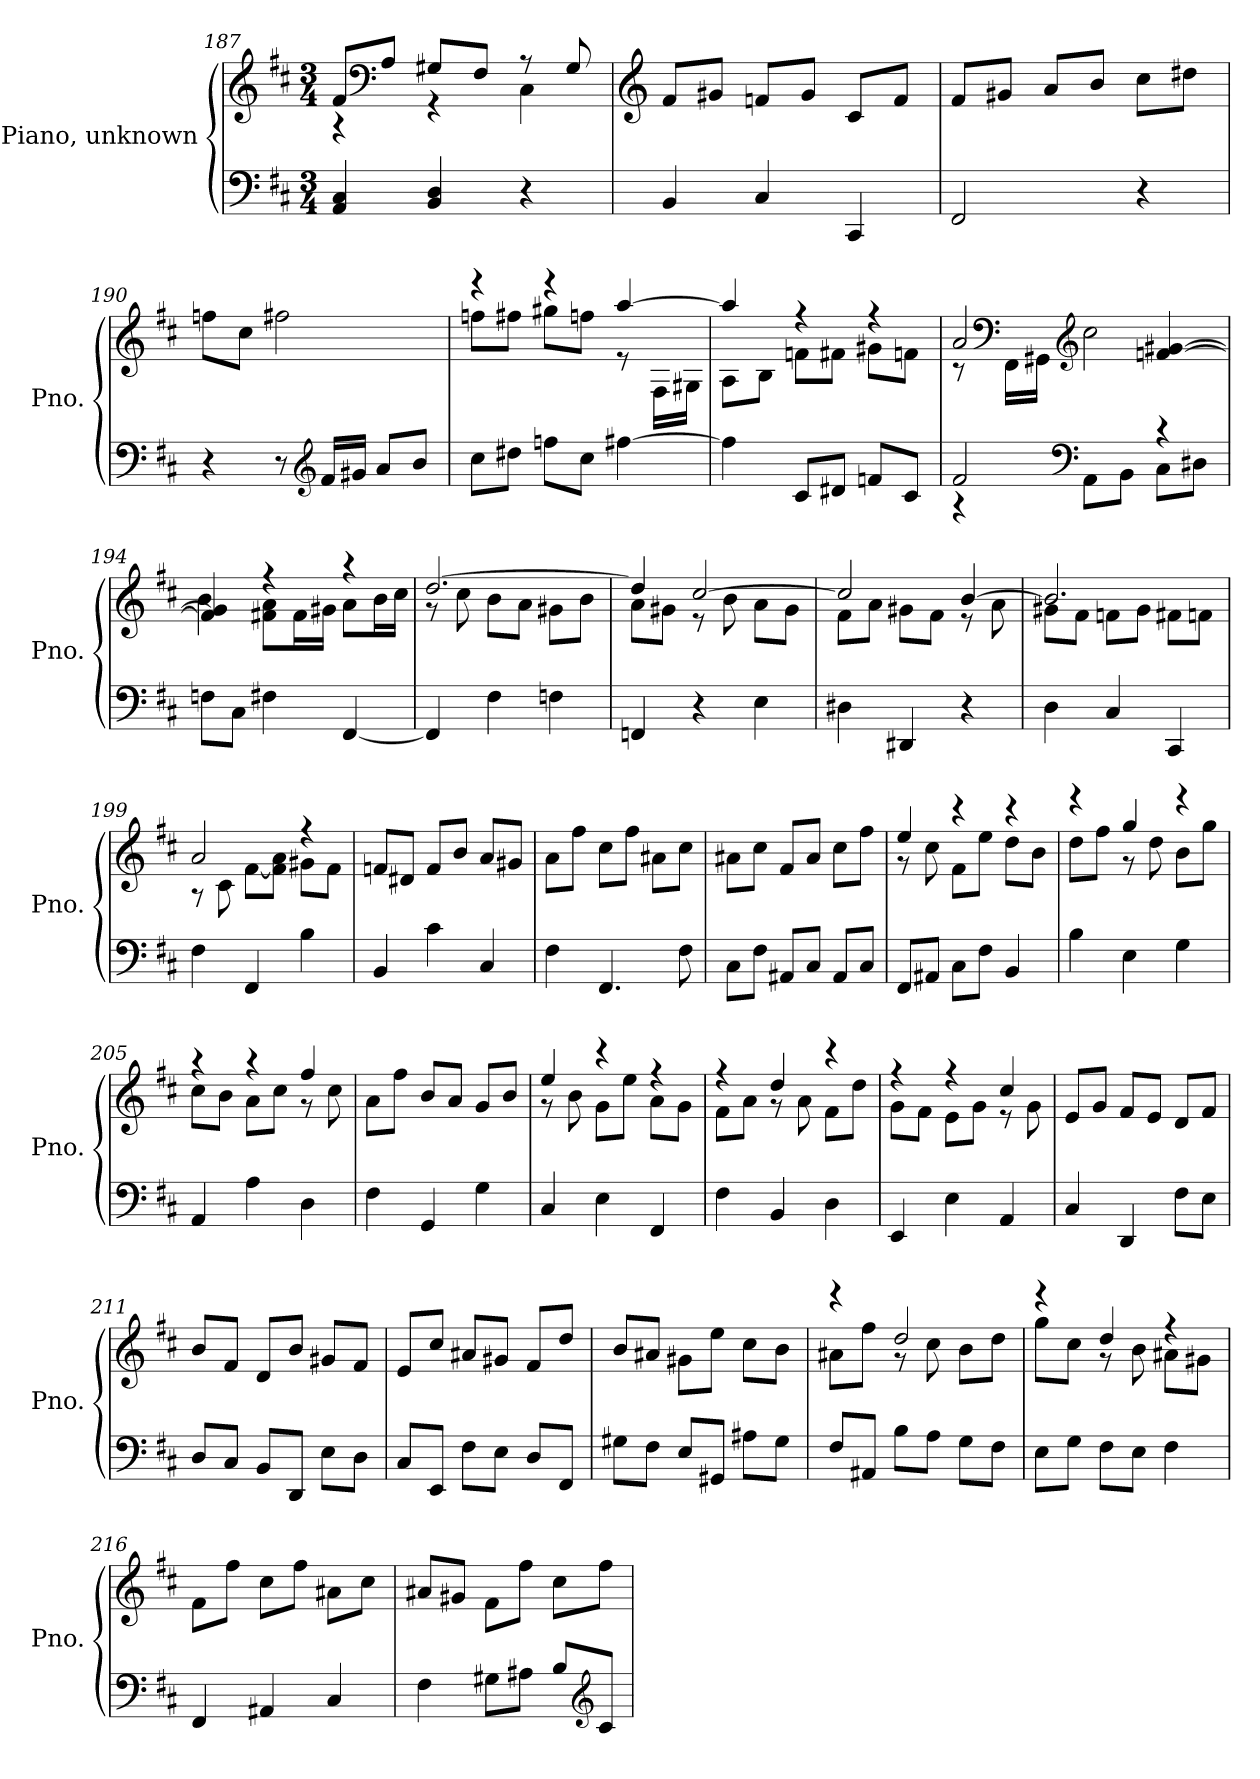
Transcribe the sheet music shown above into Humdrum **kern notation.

**kern	**kern
*part1	*part1
*staff2	*staff1
*I"Piano, unknown	*
*I'Pno.	*
!!LO:LB:g=z
*clefF4	*clefG2
*k[f#c#]	*k[f#c#]
*M3/4	*M3/4
=187	=187
*	*^
4AA/ 4C#/	8f#/L	4r
*	*clefF4	*
.	8A/J	.
4BB/ 4D/	8G#X/L	4r
.	8F#/J	.
4r	8r	4C#\
.	8G#/	.
*	*v	*v
=188	=188
*	*clefG2
4BB/	8f#/L
.	8g#X/J
4C#/	8fn/L
.	8g#/J
4CC#/	8c#/L
.	8f/J
=189	=189
2FF#/	8f#/L
.	8g#X/J
.	8a/L
.	8b/J
4r	8cc#\L
.	8dd#X\J
=190	=190
4r	8ffn\L
.	8cc#\J
8r	2ff#X\
*clefG2	*
16f#/LL	.
16g#X/JJ	.
8a/L	.
8b/J	.
!!LO:LB:g=z
=191	=191
*	*^
8cc#\L	4r	8ffn\L
8dd#X\J	.	8ff#X\J
8ffn\L	4r	8gg#X\L
8cc#\J	.	8ffn\J
[4ff#X\	[4aa/	8r
.	.	16F#\LL
.	.	16G#X\JJ
=192	=192	=192
4ff#\]	4aa/]	8A\L
.	.	8B\J
8c#/L	4r	8fn\L
8d#X/J	.	8f#X\J
8fn/L	4r	8g#X\L
8c#/J	.	8fn\J
=193	=193	=193
*^	*	*
2f#/	4r	2a/	8r
*	*	*clefF4	*
.	.	.	16FF#\LL
.	.	.	16GG#X\JJ
*clefF4	*	*clefG2	*
.	8AA\L	.	2cc#\
.	8BB\J	.	.
4r	8C#\L	[4fn/ [4g#X/	.
.	8D#X\J	.	.
*v	*v	*	*
!!LO:LB:g=z	!!
=194	=194	=194
8Fn\L	4f/] 4g#/]	4b\
8C#\J	.	.
4F#X\	4r	8f#X\ 8a\L
.	.	16f#\L
.	.	16g#X\JJ
[4FF#/	4r	8a\L
.	.	16b\L
.	.	16cc#\JJ
=195	=195	=195
4FF#/]	[2.dd/	8r
.	.	8cc#\
4F#\	.	8b\L
.	.	8a\J
4Fn\	.	8g#X\L
.	.	8b\J
=196	=196	=196
4FFn/	4dd/]	8a\L
.	.	8g#X\J
4r	[2cc#/	8r
.	.	8b\
4E\	.	8a\L
.	.	8g#\J
=197	=197	=197
4D#X\	2cc#/]	8f#\L
.	.	8a\J
4DD#X/	.	8g#X\L
.	.	8f#\J
4r	[4b/	8r
.	.	8a\
=198	=198	=198
4D\	2.b/]	8g#X\L
.	.	8f#\J
4C#/	.	8fn\L
.	.	8g#\J
4CC#/	.	8f#X\L
.	.	8fn\J
!!LO:LB:g=z	!!
=199	=199	=199
4F#\	2a/	8r
.	.	8c#\
4FF#/	.	[8f#\L
.	.	8f#\] 8a\J
4B\	4r	8g#X\L
.	.	8f#\J
*	*v	*v
=200	=200
4BB/	8fn/L
.	8d#X/J
4c#\	8f/L
.	8b/J
4C#/	8a/L
.	8g#X/J
=201	=201
4F#\	8a\L
.	8ff#\J
4.FF#/	8cc#\L
.	8ff#\J
.	8a#X\L
8F#\	8cc#\J
=202	=202
8C#\L	8a#X\L
8F#\J	8cc#\J
8AA#X/L	8f#/L
8C#/J	8a#/J
8AA#/L	8cc#\L
8C#/J	8ff#\J
=203	=203
*	*^
8FF#/L	4ee/	8r
8AA#X/J	.	8cc#\
8C#\L	4r	8f#\L
8F#\J	.	8ee\J
4BB/	4r	8dd\L
.	.	8b\J
!!LO:PB:g=z	!!
=204	=204	=204
4B\	4r	8dd\L
.	.	8ff#\J
4E\	4gg/	8r
.	.	8dd\
4G\	4r	8b\L
.	.	8gg\J
=205	=205	=205
4AA/	4r	8cc#\L
.	.	8b\J
4A\	4r	8a\L
.	.	8cc#\J
4D\	4ff#/	8r
.	.	8cc#\
*	*v	*v
=206	=206
4F#\	8a\L
.	8ff#\J
4GG/	8b/L
.	8a/J
4G\	8g/L
.	8b/J
=207	=207
*	*^
4C#/	4ee/	8r
.	.	8b\
4E\	4r	8g\L
.	.	8ee\J
4FF#/	4r	8a\L
.	.	8g\J
=208	=208	=208
4F#\	4r	8f#\L
.	.	8a\J
4BB/	4dd/	8r
.	.	8a\
4D\	4r	8f#\L
.	.	8dd\J
=209	=209	=209
4EE/	4r	8g\L
.	.	8f#\J
4E\	4r	8e\L
.	.	8g\J
4AA/	4cc#/	8r
.	.	8g\
*	*v	*v
!!LO:LB:g=z
=210	=210
4C#/	8e/L
.	8g/J
4DD/	8f#/L
.	8e/J
8F#\L	8d/L
8E\J	8f#/J
=211	=211
8D/L	8b/L
8C#/J	8f#/J
8BB/L	8d/L
8DD/J	8b/J
8E\L	8g#X/L
8D\J	8f#/J
=212	=212
8C#/L	8e/L
8EE/J	8cc#/J
8F#\L	8a#X/L
8E\J	8g#X/J
8D/L	8f#/L
8FF#/J	8dd/J
=213	=213
8G#X\L	8b/L
8F#\J	8a#X/J
8E/L	8g#X\L
8GG#X/J	8ee\J
8A#X\L	8cc#\L
8G#\J	8b\J
=214	=214
*	*^
8F#/L	4r	8a#X\L
8AA#X/J	.	8ff#\J
8B\L	2dd/	8r
8A\J	.	8cc#\
8G\L	.	8b\L
8F#\J	.	8dd\J
!!LO:LB:g=z	!!
=215	=215	=215
8E\L	4r	8gg\L
8G\J	.	8cc#\J
8F#\L	4dd/	8r
8E\J	.	8b\
4F#\	4r	8a#X\L
.	.	8g#X\J
*	*v	*v
=216	=216
4FF#/	8f#\L
.	8ff#\J
4AA#X/	8cc#\L
.	8ff#\J
4C#/	8a#X\L
.	8cc#\J
=217	=217
4F#\	8a#X/L
.	8g#X/J
8G#X\L	8f#\L
8A#X\J	8ff#\J
8B/L	8cc#\L
*clefG2	*
8c#/J	8ff#\J
=	=
*-	*-
